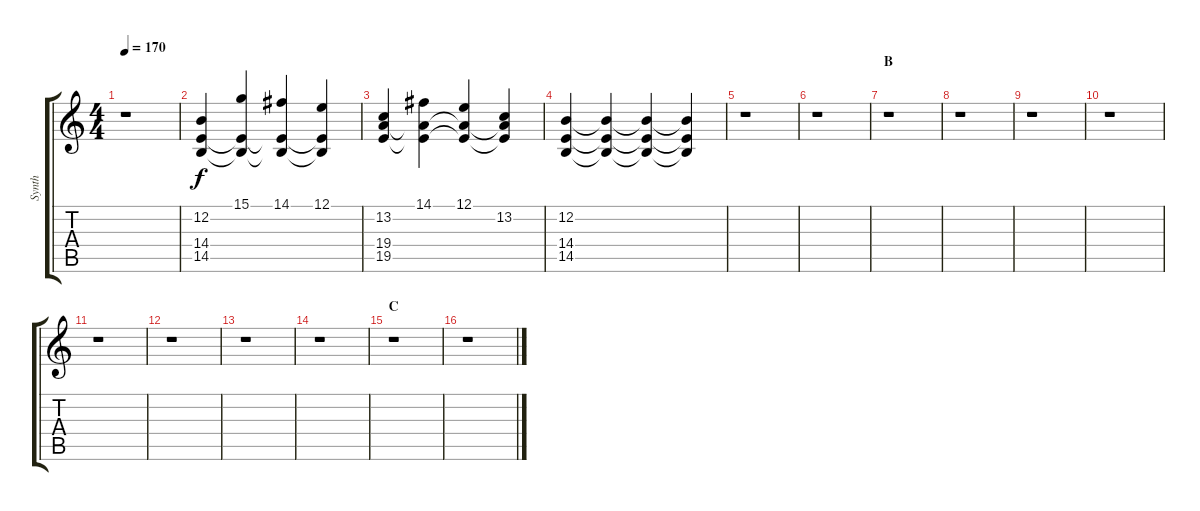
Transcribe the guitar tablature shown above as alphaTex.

\track ("Synth" "Synth") {instrument stringensemble1}
\staff {score tabs}
\tuning (E4 B3 G3 D3 A2 E2) {hide}
\ts (4 4)
\tempo 170
\clef g2
\ks c
r.1{dy f} |
(12.2 14.4 14.5).4 (15.1 14.4{t} 14.5{t}).4 (14.1 14.4{t} 14.5{t}).4 (12.1 14.4{t} 14.5{t}).4 |
(13.2 19.4 19.5).4 (14.1 19.4{t} 19.5{t}).4 (12.1 19.4{t} 19.5{t}).4 (13.2 19.4{t} 19.5{t}).4 |
(12.2 14.4 14.5).4 (12.2{t} 14.4{t} 14.5{t}).4 (12.2{t} 14.4{t} 14.5{t}).4 (12.2{t} 14.4{t} 14.5{t}).4 |
r.1 |
r.1 |
\section ("" "B")
r.1 |
r.1 |
r.1 |
r.1 |
r.1 |
r.1 |
r.1 |
r.1 |
\section ("" "C")
r.1 |
r.1
